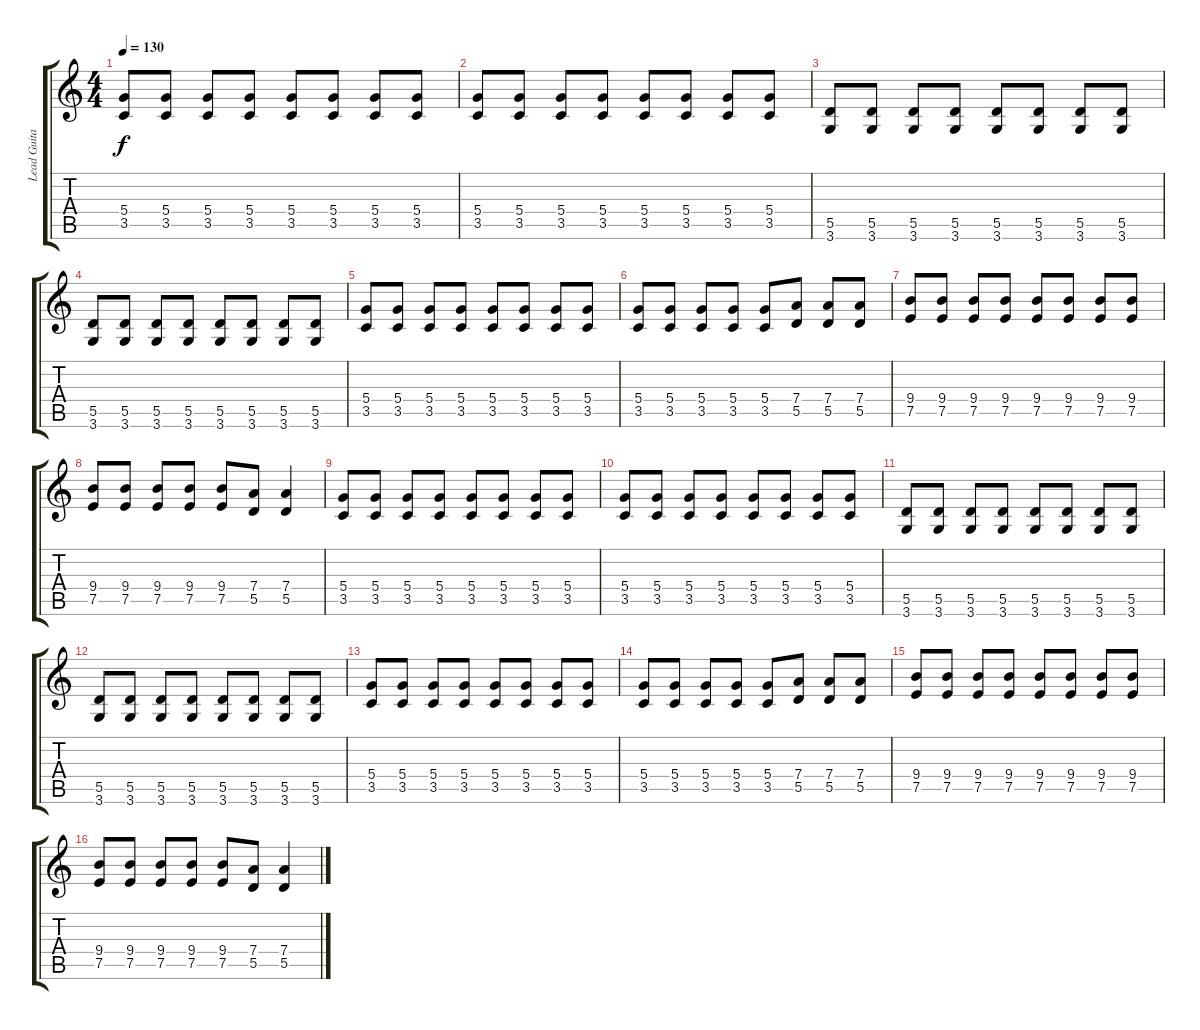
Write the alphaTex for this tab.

\track ("Lead Guitar" "Lead Guita") {instrument overdrivenguitar}
\staff {score tabs}
\tuning (E4 B3 G3 D3 A2 E2) {hide}
\ts (4 4)
\tempo 130
\clef g2
\ks c
(5.4 3.5).8{dy f} (5.4 3.5).8 (5.4 3.5).8 (5.4 3.5).8 (5.4 3.5).8 (5.4 3.5).8 (5.4 3.5).8 (5.4 3.5).8 |
(5.4 3.5).8 (5.4 3.5).8 (5.4 3.5).8 (5.4 3.5).8 (5.4 3.5).8 (5.4 3.5).8 (5.4 3.5).8 (5.4 3.5).8 |
(5.5 3.6).8 (5.5 3.6).8 (5.5 3.6).8 (5.5 3.6).8 (5.5 3.6).8 (5.5 3.6).8 (5.5 3.6).8 (5.5 3.6).8 |
(5.5 3.6).8 (5.5 3.6).8 (5.5 3.6).8 (5.5 3.6).8 (5.5 3.6).8 (5.5 3.6).8 (5.5 3.6).8 (5.5 3.6).8 |
(5.4 3.5).8 (5.4 3.5).8 (5.4 3.5).8 (5.4 3.5).8 (5.4 3.5).8 (5.4 3.5).8 (5.4 3.5).8 (5.4 3.5).8 |
(5.4 3.5).8 (5.4 3.5).8 (5.4 3.5).8 (5.4 3.5).8 (5.4 3.5).8 (7.4 5.5).8 (7.4 5.5).8 (7.4 5.5).8 |
(9.4 7.5).8 (9.4 7.5).8 (9.4 7.5).8 (9.4 7.5).8 (9.4 7.5).8 (9.4 7.5).8 (9.4 7.5).8 (9.4 7.5).8 |
(9.4 7.5).8 (9.4 7.5).8 (9.4 7.5).8 (9.4 7.5).8 (9.4 7.5).8 (7.4 5.5).8 (7.4 5.5).4 |
(5.4 3.5).8 (5.4 3.5).8 (5.4 3.5).8 (5.4 3.5).8 (5.4 3.5).8 (5.4 3.5).8 (5.4 3.5).8 (5.4 3.5).8 |
(5.4 3.5).8 (5.4 3.5).8 (5.4 3.5).8 (5.4 3.5).8 (5.4 3.5).8 (5.4 3.5).8 (5.4 3.5).8 (5.4 3.5).8 |
(5.5 3.6).8 (5.5 3.6).8 (5.5 3.6).8 (5.5 3.6).8 (5.5 3.6).8 (5.5 3.6).8 (5.5 3.6).8 (5.5 3.6).8 |
(5.5 3.6).8 (5.5 3.6).8 (5.5 3.6).8 (5.5 3.6).8 (5.5 3.6).8 (5.5 3.6).8 (5.5 3.6).8 (5.5 3.6).8 |
(5.4 3.5).8 (5.4 3.5).8 (5.4 3.5).8 (5.4 3.5).8 (5.4 3.5).8 (5.4 3.5).8 (5.4 3.5).8 (5.4 3.5).8 |
(5.4 3.5).8 (5.4 3.5).8 (5.4 3.5).8 (5.4 3.5).8 (5.4 3.5).8 (7.4 5.5).8 (7.4 5.5).8 (7.4 5.5).8 |
(9.4 7.5).8 (9.4 7.5).8 (9.4 7.5).8 (9.4 7.5).8 (9.4 7.5).8 (9.4 7.5).8 (9.4 7.5).8 (9.4 7.5).8 |
(9.4 7.5).8 (9.4 7.5).8 (9.4 7.5).8 (9.4 7.5).8 (9.4 7.5).8 (7.4 5.5).8 (7.4 5.5).4
